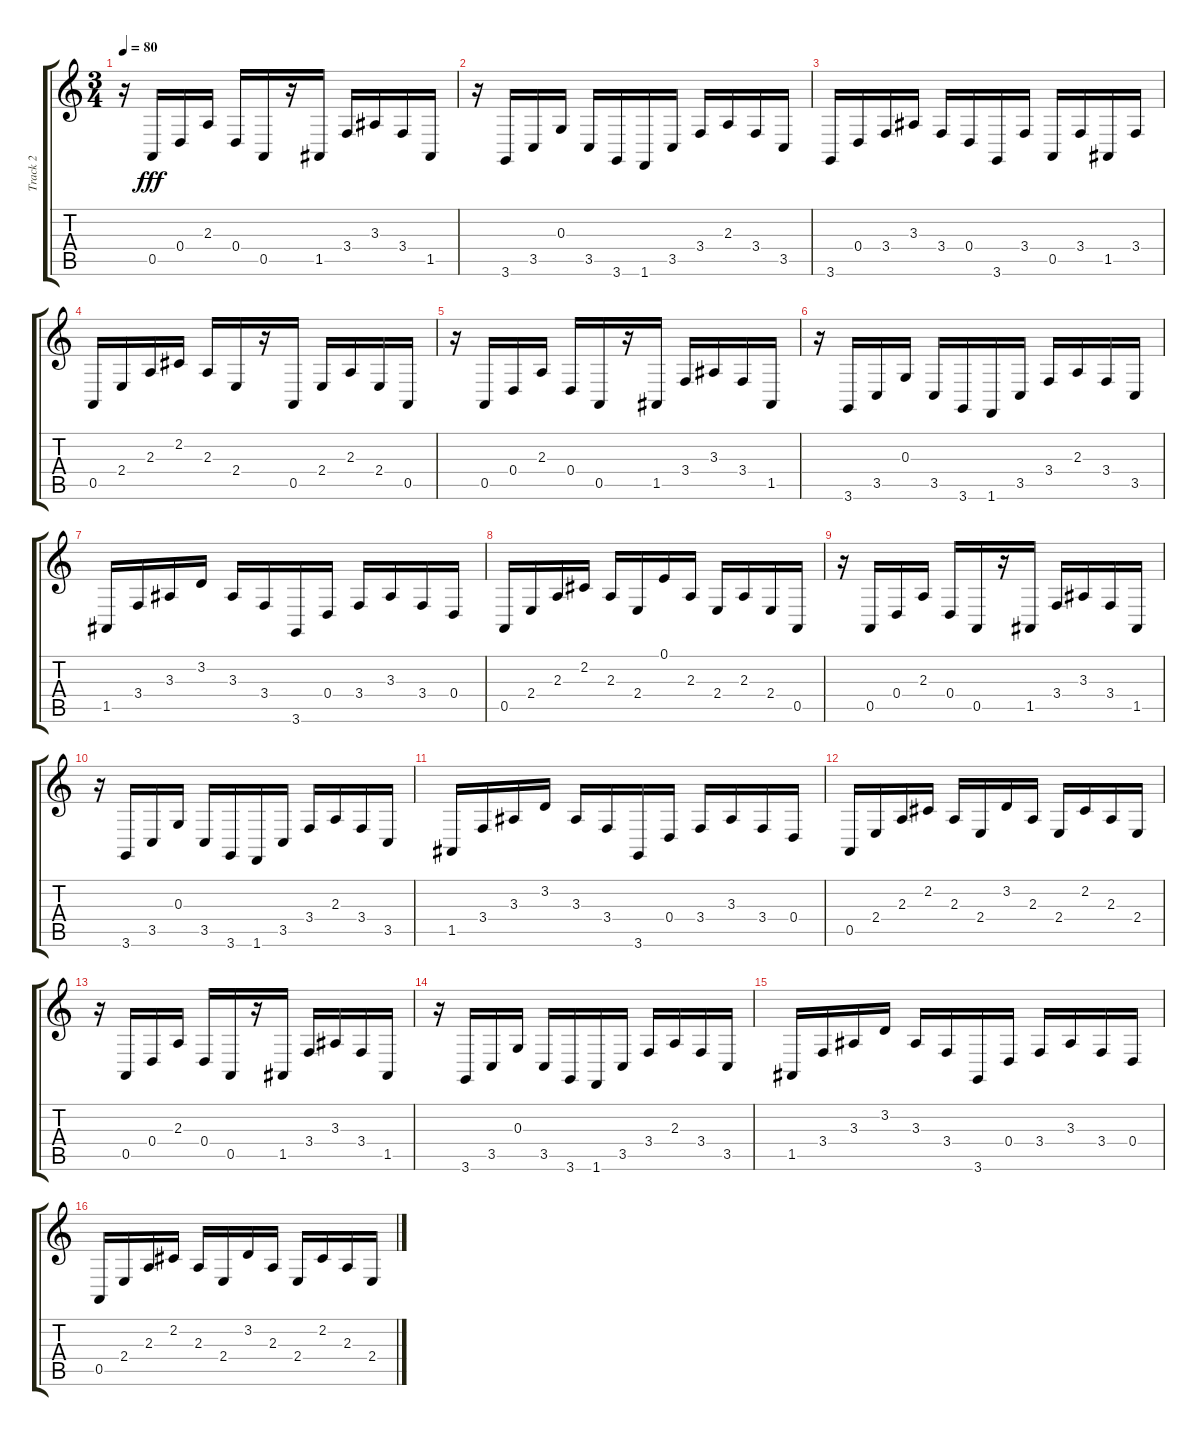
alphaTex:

\track ("Track 2" "Track 2") {instrument acousticgrandpiano}
\staff {score tabs}
\tuning (E4 B3 G3 D3 A2 E2) {hide}
\ts (3 4)
\tempo 80
\clef g2
\ks c
r.16{dy ff} 0.5.16{dy fff} 0.4.16 2.3.16 0.4.16 0.5.16 r.16 1.5.16 3.4.16 3.3.16 3.4.16 1.5.16 |
r.16 3.6.16 3.5.16 0.3.16 3.5.16 3.6.16 1.6.16 3.5.16 3.4.16 2.3.16 3.4.16 3.5.16 |
3.6.16 0.4.16 3.4.16 3.3.16 3.4.16 0.4.16 3.6.16 3.4.16 0.5.16 3.4.16 1.5.16 3.4.16 |
0.5.16 2.4.16 2.3.16 2.2.16 2.3.16 2.4.16 r.16 0.5.16 2.4.16 2.3.16 2.4.16 0.5.16 |
r.16 0.5.16 0.4.16 2.3.16 0.4.16 0.5.16 r.16 1.5.16 3.4.16 3.3.16 3.4.16 1.5.16 |
r.16 3.6.16 3.5.16 0.3.16 3.5.16 3.6.16 1.6.16 3.5.16 3.4.16 2.3.16 3.4.16 3.5.16 |
1.5.16 3.4.16 3.3.16 3.2.16 3.3.16 3.4.16 3.6.16 0.4.16 3.4.16 3.3.16 3.4.16 0.4.16 |
0.5.16 2.4.16 2.3.16 2.2.16 2.3.16 2.4.16 0.1.16 2.3.16 2.4.16 2.3.16 2.4.16 0.5.16 |
r.16 0.5.16 0.4.16 2.3.16 0.4.16 0.5.16 r.16 1.5.16 3.4.16 3.3.16 3.4.16 1.5.16 |
r.16 3.6.16 3.5.16 0.3.16 3.5.16 3.6.16 1.6.16 3.5.16 3.4.16 2.3.16 3.4.16 3.5.16 |
1.5.16 3.4.16 3.3.16 3.2.16 3.3.16 3.4.16 3.6.16 0.4.16 3.4.16 3.3.16 3.4.16 0.4.16 |
0.5.16 2.4.16 2.3.16 2.2.16 2.3.16 2.4.16 3.2.16 2.3.16 2.4.16 2.2.16 2.3.16 2.4.16 |
r.16 0.5.16 0.4.16 2.3.16 0.4.16 0.5.16 r.16 1.5.16 3.4.16 3.3.16 3.4.16 1.5.16 |
r.16 3.6.16 3.5.16 0.3.16 3.5.16 3.6.16 1.6.16 3.5.16 3.4.16 2.3.16 3.4.16 3.5.16 |
1.5.16 3.4.16 3.3.16 3.2.16 3.3.16 3.4.16 3.6.16 0.4.16 3.4.16 3.3.16 3.4.16 0.4.16 |
0.5.16 2.4.16 2.3.16 2.2.16 2.3.16 2.4.16 3.2.16 2.3.16 2.4.16 2.2.16 2.3.16 2.4.16
